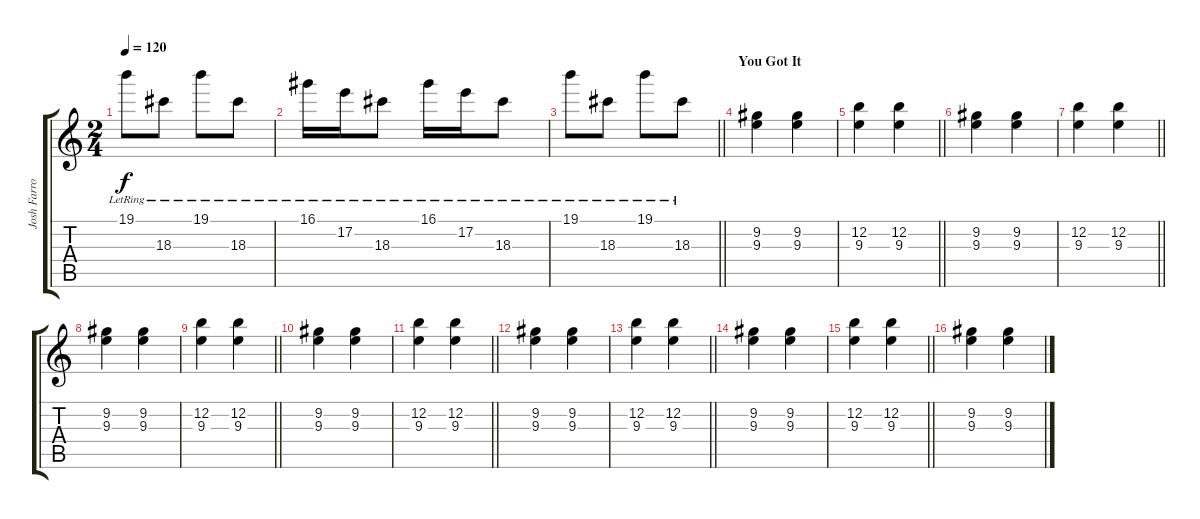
\track ("Josh Farro" "Josh Farro") {instrument electricguitarjazz}
\staff {score tabs}
\tuning (E4 B3 G3 D3 A2 E2) {hide}
\ts (2 4)
\tempo 120
\clef g2
\ks c
19.1{lr}.8{dy f} 18.3{lr}.8 19.1{lr}.8 18.3{lr}.8 |
16.1{lr}.16 17.2{lr}.16 18.3{lr}.8 16.1{lr}.16 17.2{lr}.16 18.3{lr}.8 |
\barLineRight lightlight
19.1{lr}.8 18.3{lr}.8 19.1{lr}.8 18.3{lr}.8 |
\section ("" "You Got It")
(9.2 9.3).4 (9.2 9.3).4 |
\barLineRight lightlight
(12.2 9.3).4 (12.2 9.3).4 |
(9.2 9.3).4 (9.2 9.3).4 |
\barLineRight lightlight
(12.2 9.3).4 (12.2 9.3).4 |
(9.2 9.3).4 (9.2 9.3).4 |
\barLineRight lightlight
(12.2 9.3).4 (12.2 9.3).4 |
(9.2 9.3).4 (9.2 9.3).4 |
\barLineRight lightlight
(12.2 9.3).4 (12.2 9.3).4 |
(9.2 9.3).4 (9.2 9.3).4 |
\barLineRight lightlight
(12.2 9.3).4 (12.2 9.3).4 |
(9.2 9.3).4 (9.2 9.3).4 |
\barLineRight lightlight
(12.2 9.3).4 (12.2 9.3).4 |
(9.2 9.3).4 (9.2 9.3).4
